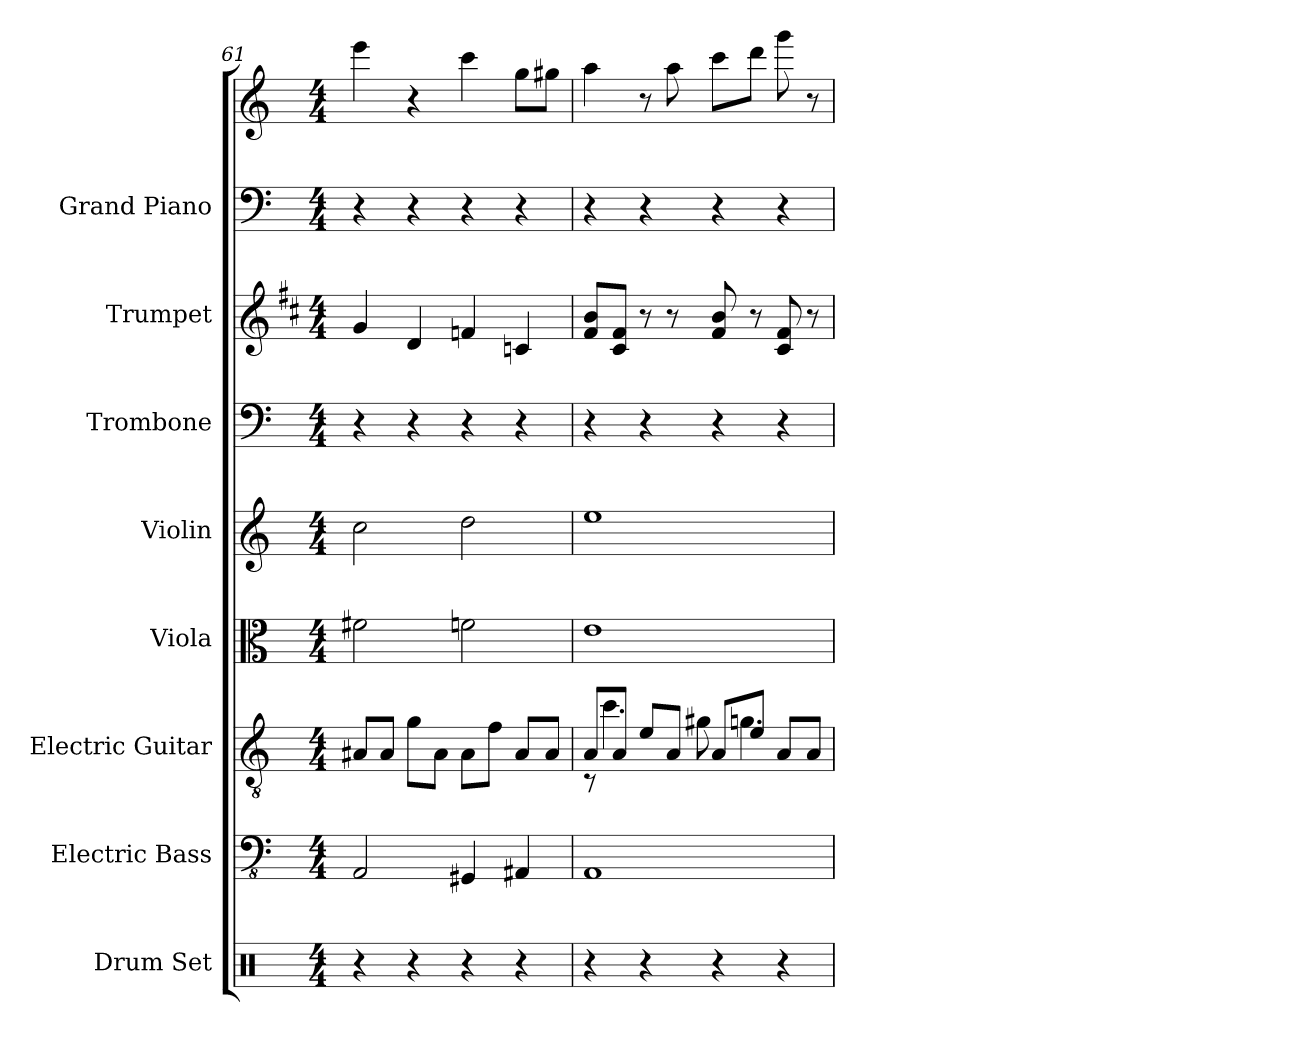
**kern	**kern	**kern	**kern	**kern	**kern	**kern	**kern	**kern
*part8	*part7	*part6	*part5	*part4	*part3	*part2	*part1	*part1
*staff9	*staff8	*staff7	*staff6	*staff5	*staff4	*staff3	*staff2	*staff1
*I"Drum Set	*I"Electric Bass	*I"Electric Guitar	*I"Viola	*I"Violin	*I"Trombone	*I"Trumpet	*I"Grand Piano	*
*I'Drums	*I'El. B.	*I'El. Guit.	*I'Vla.	*I'Vln.	*I'Trb.	*I'Tpt.	*I'Pno.	*
*clefX	*clefFv4	*clefGv2	*clefC3	*clefG2	*clefF4	*clefG2	*clefF4	*clefG2
*	*	*	*	*	*	*ITrd1c2	*	*
*k[]	*k[]	*k[]	*k[]	*k[]	*k[]	*k[]	*k[]	*k[]
*M4/4	*M4/4	*M4/4	*M4/4	*M4/4	*M4/4	*M4/4	*M4/4	*M4/4
=61	=61	=61	=61	=61	=61	=61	=61	=61
4r	2AAA	8A#XL	2f#X	2cc	4r	4f	4r	4eee
.	.	8A#J	.	.	.	.	.	.
4r	.	8gL	.	.	4r	4c	4r	4r
.	.	8A#J	.	.	.	.	.	.
4r	4GGG#X	8A#L	2fn	2dd	4r	4e-X	4r	4ccc
.	.	8fJ	.	.	.	.	.	.
4r	4AAA#X	8A#L	.	.	4r	4B-X	4r	8ggL
.	.	8A#J	.	.	.	.	.	8gg#XJ
=62	=62	=62	=62	=62	=62	=62	=62	=62
*	*	*^	*	*	*	*	*	*
4r	1AAA	8AL	8r	1e	1ee	4r	8a 8eL	4r	4aa
.	.	8AJ	4.cc	.	.	.	8e 8BJ	.	.
4r	.	8eL	.	.	.	4r	8r	4r	8r
.	.	8AJ	.	.	.	.	8r	.	8aa
4r	.	8AL	8g#X	.	.	4r	8e 8a	4r	8cccL
.	.	8eJ	4.gn	.	.	.	8r	.	8dddJ
4r	.	8AL	.	.	.	4r	8B 8e	4r	8ggg
.	.	8AJ	.	.	.	.	8r	.	8r
*	*	*v	*v	*	*	*	*	*	*
=	=	=	=	=	=	=	=	=
*-	*-	*-	*-	*-	*-	*-	*-	*-
